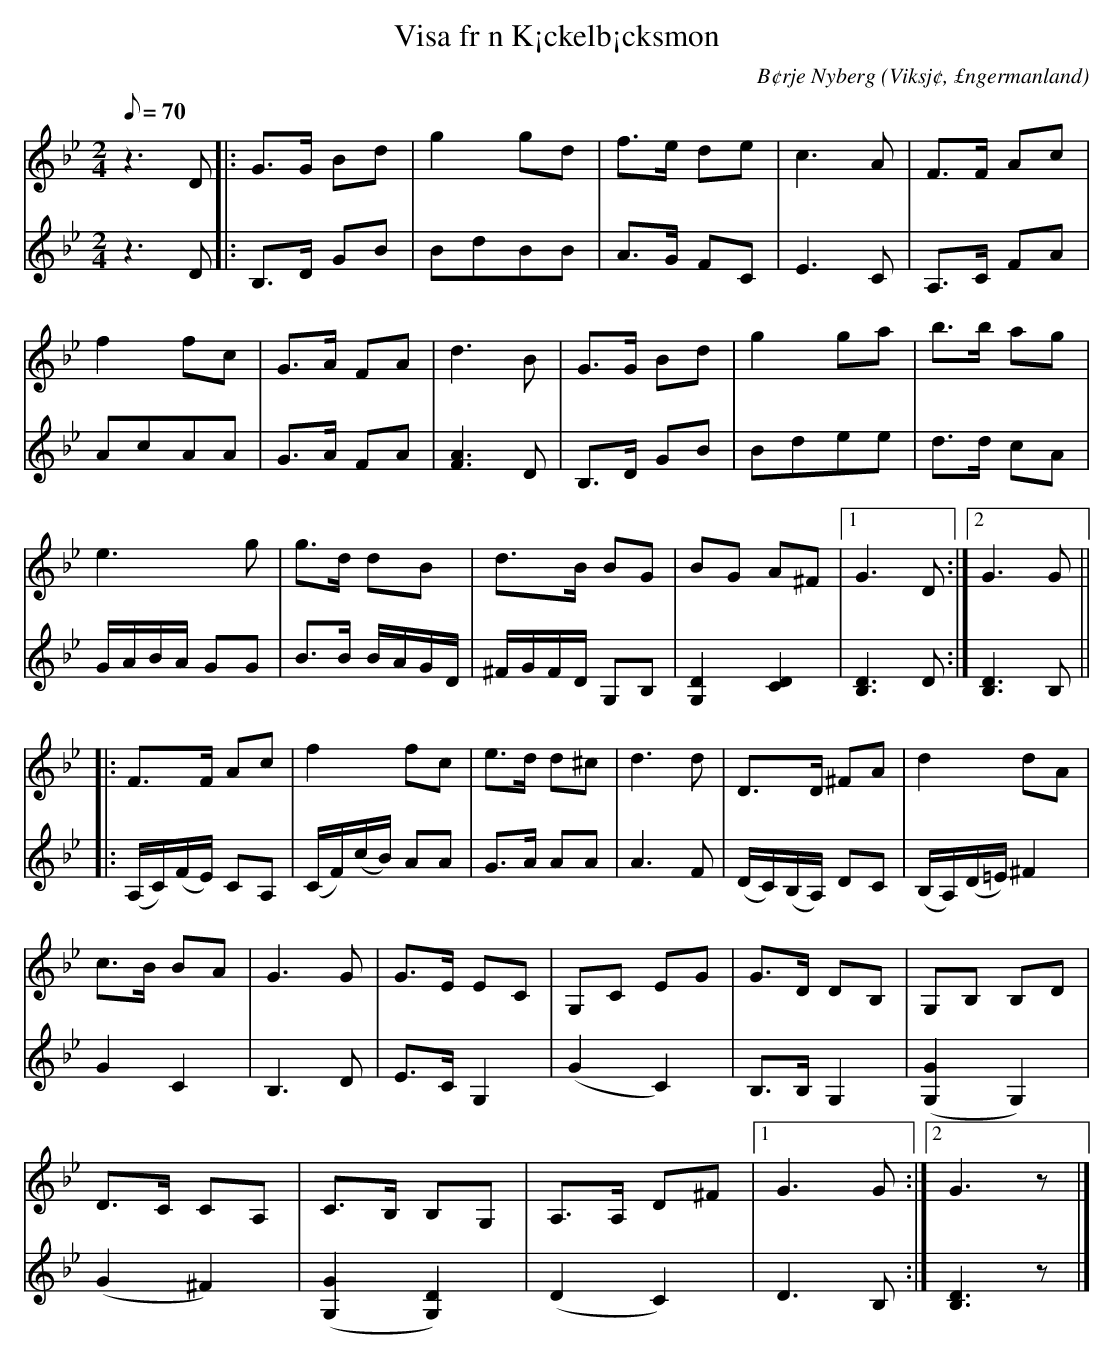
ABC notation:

X:1
T:Visa fr n K¡ckelb¡cksmon
C:B¢rje Nyberg
O:Viksj¢, £ngermanland
M:2/4
L:1/8
Q:70
K:Gm
V:1
z2> D2|: G>G Bd | g2 gd | f>e de | c2>A2 | F>F Ac |
f2 fc | G>A FA | d2>B2 | G>G Bd |g2 ga | b>b ag |
e2> g2 | g>d dB |d>B BG |BG A^F |1 G2> D2 :|2 G2> G2 ||
|: F>F Ac | f2 fc | e>d d^c | d2>d2 | D>D ^FA | d2 dA |
c>B BA |G2> G2 | G>E EC | G,C EG | G>D DB, | G,B, B,D |
D>C CA, | C>B, B,G, | A,>A, D^F |1 G2> G2 :|2 G2> z2 |]
V:2
z2> D2 |: B,>D GB | BdBB | A>G FC | E2>C2 | A,>C FA |
AcAA | G>A FA| [A2F2]> D2 | B,>D GB | Bdee | d>d cA |
G/2A/2B/2A/2 GG | B>B B/2A/2G/2D/2 | ^F/2G/2F/2D/2 G,B, | [G,2D2] [C2D2] | [D2B,2]> D2 :| [D2B,2]> B,2 ||
|: (A,/2C/2)(F/2E/2) CA, | (C/2F/2)(c/2B/2) AA | G>A AA | A2> F2 | (D/2C/2)(B,/2A,/2) DC | (B,/2A,/2)(D/2=E/2) ^F2 |
G2 C2 | B,2> D2 | E>C G,2 |(G2 C2) | B,>B, G,2 | ([G,2G2] G,2) |
(G2 ^F2) | ([G2G,2] [D2G,2]) | (D2 C2) | D2> B,2 :| [D2B,2]> z2 |]
